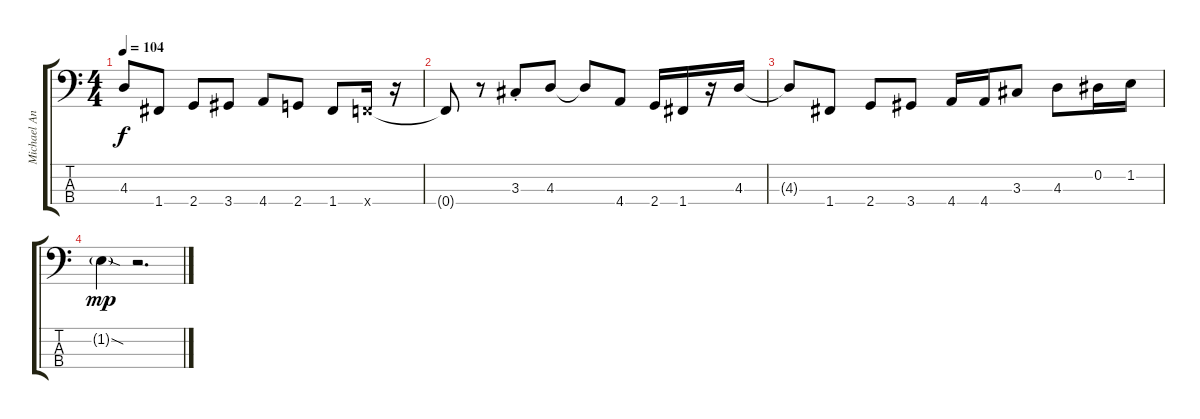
\track ("Michael Anthony" "Michael An") {instrument electricbasspick}
\staff {score tabs}
\tuning (Ab2 Eb2 Bb1 F1) {hide}
\ts (4 4)
\tempo 104
\clef f4
\ks c
4.3{t}.8{dy f} 1.4.8 2.4.8 3.4.8 4.4.8 2.4.8 1.4.8 0.4{x}.16 r.16 |
0.4{t}.8 r.8 3.3{st}.8 4.3.8 4.3{t}.8 4.4.8 2.4.16 1.4.16 r.16 4.3.16 |
4.3{t}.8 1.4.8 2.4.8 3.4.8 4.4.16 4.4.16 3.3.8 4.3.8 0.2.16 1.2.16 |
1.2{sod g}.4{dy mp} r.2{d}
